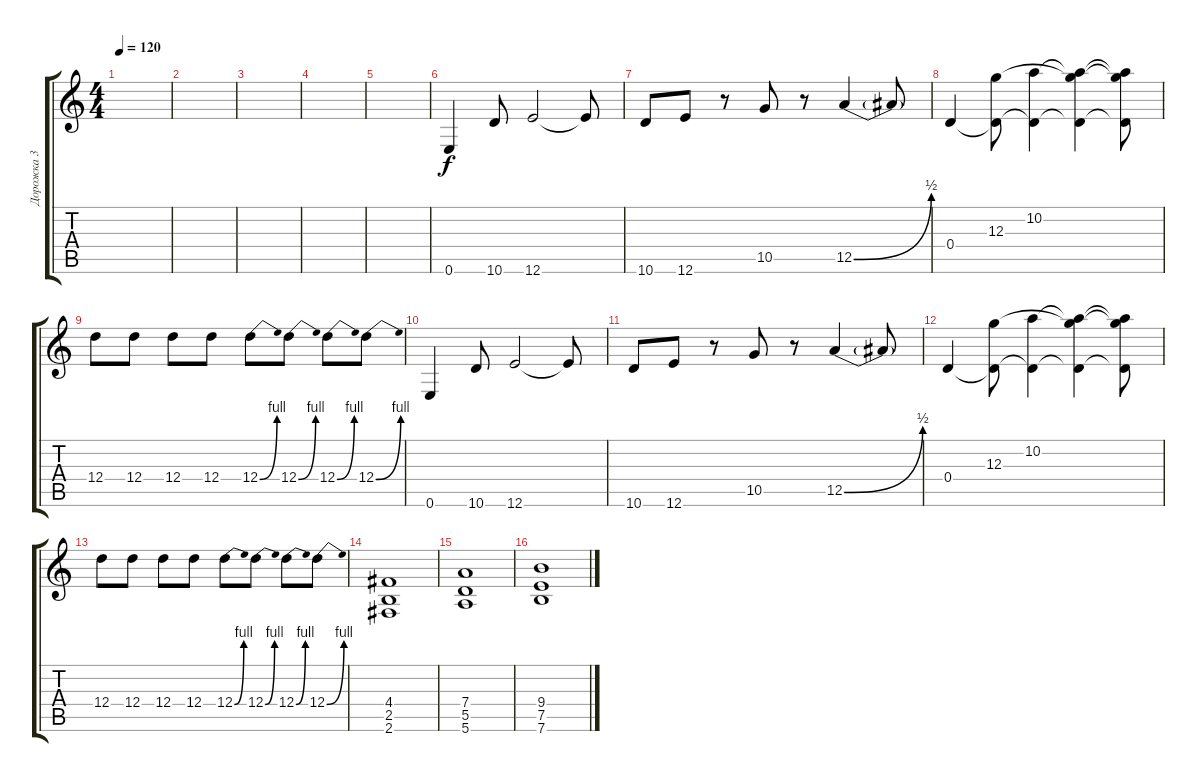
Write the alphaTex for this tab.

\track ("Дорожка 3" "Дорожка 3") {instrument distortionguitar}
\staff {score tabs}
\tuning (E4 B3 G3 D3 A2 E2) {hide}
\ts (4 4)
\tempo 120
\clef g2
\ks c
|
|
|
|
|
0.6.4 10.6.8 12.6.2 12.6{t}.8 |
10.6.8 12.6.8 r.8 10.5.8 r.8 12.5{be (bend 0 0 60 2)}.4 12.5{t}.8 |
0.4.4 (12.3 0.4{t}).8 (10.2 0.4{t}).4 (10.2{t} 12.3{t} 0.4{t}).4 (10.2{t} 12.3{t} 0.4{t}).8 |
12.4.8 12.4.8 12.4.8 12.4.8 12.4{be (bend 0 0 60 4)}.8 12.4{be (bend 0 0 60 4)}.8 12.4{be (bend 0 0 60 4)}.8 12.4{be (bend 0 0 60 4)}.8 |
0.6.4 10.6.8 12.6.2 12.6{t}.8 |
10.6.8 12.6.8 r.8 10.5.8 r.8 12.5{be (bend 0 0 60 2)}.4 12.5{t}.8 |
0.4.4 (12.3 0.4{t}).8 (10.2 0.4{t}).4 (10.2{t} 12.3{t} 0.4{t}).4 (10.2{t} 12.3{t} 0.4{t}).8 |
12.4.8 12.4.8 12.4.8 12.4.8 12.4{be (bend 0 0 60 4)}.8 12.4{be (bend 0 0 60 4)}.8 12.4{be (bend 0 0 60 4)}.8 12.4{be (bend 0 0 60 4)}.8 |
(4.4 2.5 2.6).1 |
(7.4 5.5 5.6).1 |
(9.4 7.5 7.6).1
